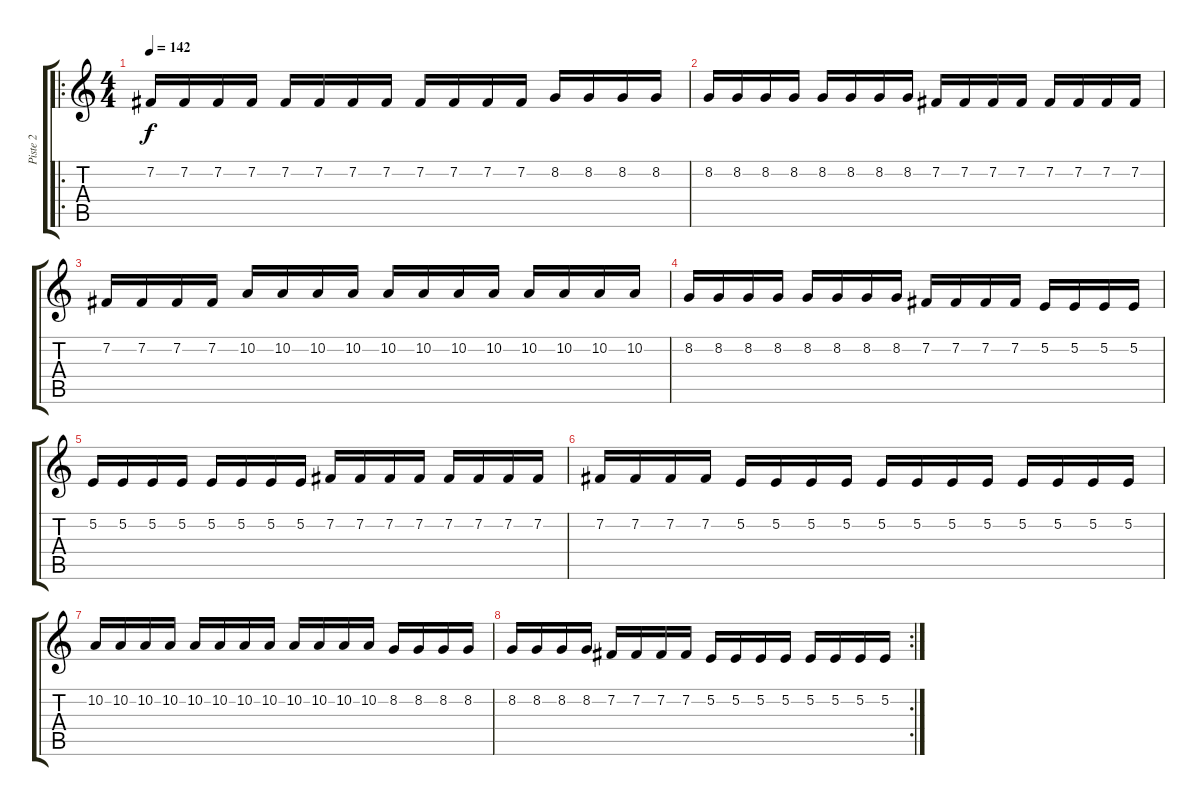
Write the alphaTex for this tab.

\track ("Piste 2" "Piste 2") {instrument violin}
\staff {score tabs}
\tuning (E4 B3 G3 D3 A2 E2) {hide}
\ro
\ts (4 4)
\tempo 142
\clef g2
\ks c
7.2.16{dy f} 7.2.16 7.2.16 7.2.16 7.2.16 7.2.16 7.2.16 7.2.16 7.2.16 7.2.16 7.2.16 7.2.16 8.2.16 8.2.16 8.2.16 8.2.16 |
8.2.16 8.2.16 8.2.16 8.2.16 8.2.16 8.2.16 8.2.16 8.2.16 7.2.16 7.2.16 7.2.16 7.2.16 7.2.16 7.2.16 7.2.16 7.2.16 |
7.2.16 7.2.16 7.2.16 7.2.16 10.2.16 10.2.16 10.2.16 10.2.16 10.2.16 10.2.16 10.2.16 10.2.16 10.2.16 10.2.16 10.2.16 10.2.16 |
8.2.16 8.2.16 8.2.16 8.2.16 8.2.16 8.2.16 8.2.16 8.2.16 7.2.16 7.2.16 7.2.16 7.2.16 5.2.16 5.2.16 5.2.16 5.2.16 |
5.2.16 5.2.16 5.2.16 5.2.16 5.2.16 5.2.16 5.2.16 5.2.16 7.2.16 7.2.16 7.2.16 7.2.16 7.2.16 7.2.16 7.2.16 7.2.16 |
7.2.16 7.2.16 7.2.16 7.2.16 5.2.16 5.2.16 5.2.16 5.2.16 5.2.16 5.2.16 5.2.16 5.2.16 5.2.16 5.2.16 5.2.16 5.2.16 |
10.2.16 10.2.16 10.2.16 10.2.16 10.2.16 10.2.16 10.2.16 10.2.16 10.2.16 10.2.16 10.2.16 10.2.16 8.2.16 8.2.16 8.2.16 8.2.16 |
\rc 2
8.2.16 8.2.16 8.2.16 8.2.16 7.2.16 7.2.16 7.2.16 7.2.16 5.2.16 5.2.16 5.2.16 5.2.16 5.2.16 5.2.16 5.2.16 5.2.16
